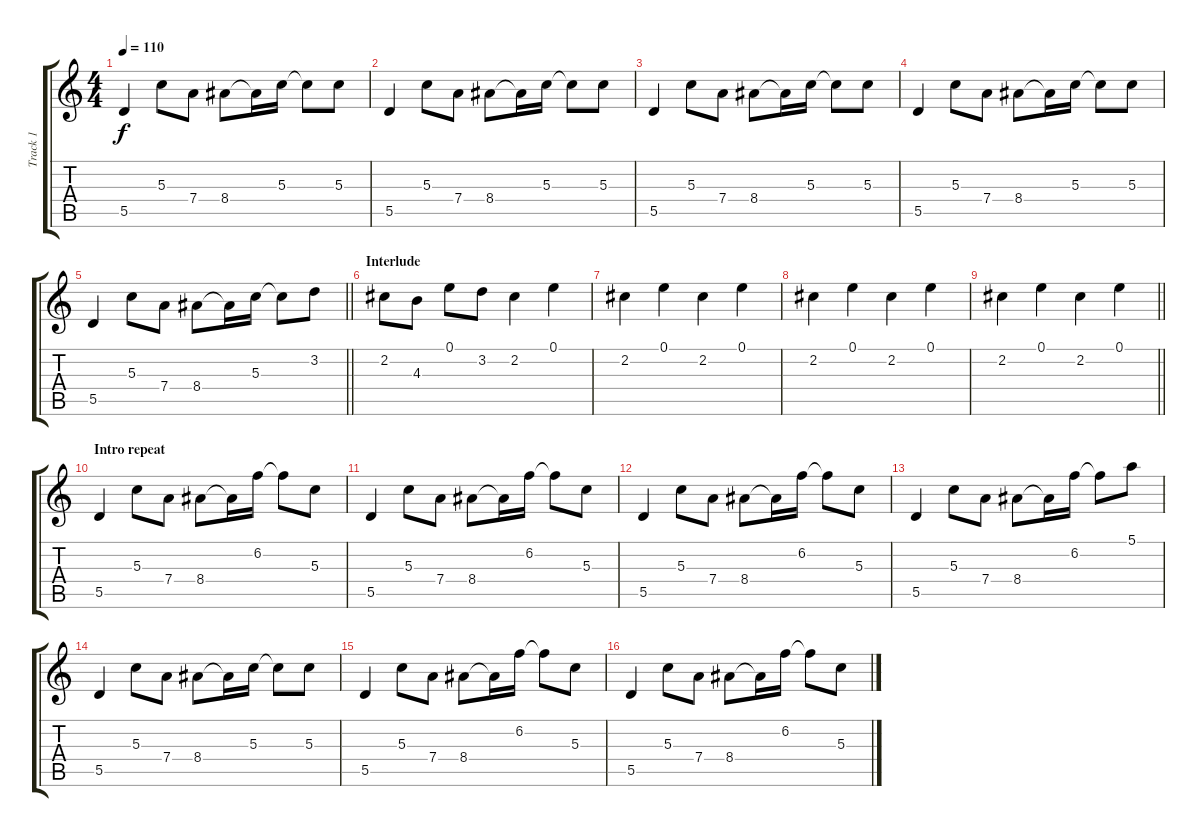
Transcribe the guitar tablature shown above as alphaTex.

\track ("Track 1" "Track 1") {instrument electricguitarjazz}
\staff {score tabs}
\tuning (E4 B3 G3 D3 A2 E2) {hide}
\ts (4 4)
\tempo 110
\clef g2
\ks c
5.5.4{dy f} 5.3.8 7.4.8 8.4.8 8.4{t}.16 5.3.16 5.3{t}.8 5.3.8 |
5.5.4 5.3.8 7.4.8 8.4.8 8.4{t}.16 5.3.16 5.3{t}.8 5.3.8 |
5.5.4 5.3.8 7.4.8 8.4.8 8.4{t}.16 5.3.16 5.3{t}.8 5.3.8 |
5.5.4 5.3.8 7.4.8 8.4.8 8.4{t}.16 5.3.16 5.3{t}.8 5.3.8 |
\barLineRight lightlight
5.5.4 5.3.8 7.4.8 8.4.8 8.4{t}.16 5.3.16 5.3{t}.8 3.2.8 |
\section ("" "Interlude")
2.2.8 4.3.8 0.1.8 3.2.8 2.2.4 0.1.4 |
2.2.4 0.1.4 2.2.4 0.1.4 |
2.2.4 0.1.4 2.2.4 0.1.4 |
\barLineRight lightlight
2.2.4 0.1.4 2.2.4 0.1.4 |
\section ("" "Intro repeat")
5.5.4 5.3.8 7.4.8 8.4.8 8.4{t}.16 6.2.16 6.2{t}.8 5.3.8 |
5.5.4 5.3.8 7.4.8 8.4.8 8.4{t}.16 6.2.16 6.2{t}.8 5.3.8 |
5.5.4 5.3.8 7.4.8 8.4.8 8.4{t}.16 6.2.16 6.2{t}.8 5.3.8 |
5.5.4 5.3.8 7.4.8 8.4.8 8.4{t}.16 6.2.16 6.2{t}.8 5.1.8 |
5.5.4 5.3.8 7.4.8 8.4.8 8.4{t}.16 5.3.16 5.3{t}.8 5.3.8 |
5.5.4 5.3.8 7.4.8 8.4.8 8.4{t}.16 6.2.16 6.2{t}.8 5.3.8 |
5.5.4 5.3.8 7.4.8 8.4.8 8.4{t}.16 6.2.16 6.2{t}.8 5.3.8
